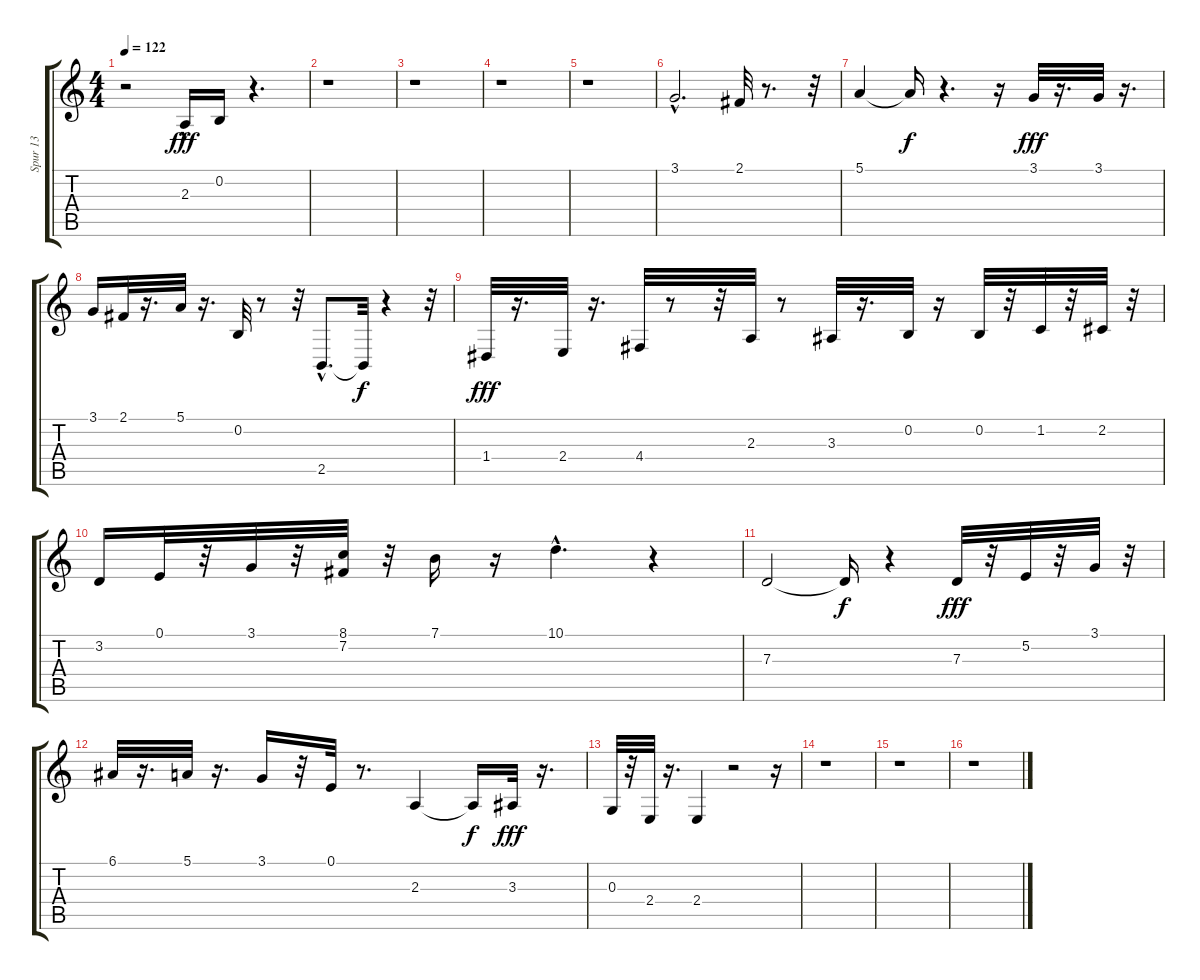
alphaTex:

\track ("Spur 13" "Spur 13") {instrument tuba}
\staff {score tabs}
\tuning (E4 B3 G3 D3 A2 E2) {hide}
\ts (4 4)
\tempo 122
\clef g2
\ks c
r.2{dy fff} 2.3{hac}.16 0.2.16 r.4{d} |
r.1 |
r.1 |
r.1 |
r.1 |
3.1{hac}.2{d} 2.1.32 r.8{d} r.32 |
5.1.4 5.1{t}.16{dy f} r.4{d} r.16 3.1.32{dy fff} r.16{d} 3.1.32 r.16{d} |
3.1.16 2.1.32 r.16{d} 5.1.32 r.16{d} 0.2.32 r.8 r.32 2.5{hac}.8{d} 2.5{t}.32{dy f} r.4 r.32 |
1.4.32{dy fff} r.16{d} 2.4.32 r.16{d} 4.4.32 r.8 r.32 2.3.32 r.8 3.3.32 r.16{d} 0.2.32 r.16 0.2.32 r.32 1.2.32 r.32 2.2.32 r.32 |
3.2.16 0.1.32 r.32 3.1.32 r.32 (8.1 7.2).32 r.32 7.1.16 r.16 10.1{hac}.4{d} r.4 |
7.3.2 7.3{t}.16{dy f} r.4 7.3.32{dy fff} r.32 5.2.32 r.32 3.1.32 r.32 |
6.1.32 r.16{d} 5.1.32 r.16{d} 3.1.16 r.32 0.1.32 r.8{d} 2.3.4 2.3{t}.16{dy f} 3.3.32{dy fff} r.16{d} |
0.3.32 r.32 2.4.32 r.16{d} 2.4.4 r.2 r.16 |
r.1 |
r.1 |
r.1
